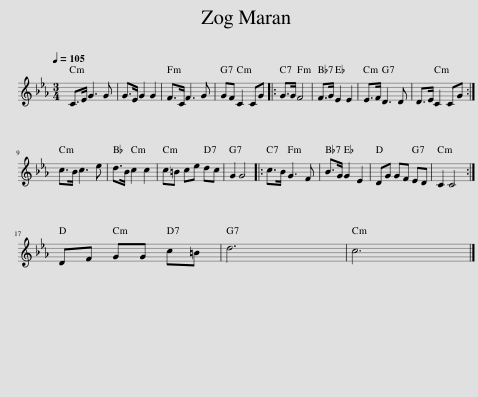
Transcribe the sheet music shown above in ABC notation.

X:1
L:1/8
Q:1/4=105
M:3/4
I:linebreak $
K:Cmin
V:1 treble
V:1
 C>E G3 G | G>E G2 G2 | F>C F3 G | GF C2 CG |: G>G F4 | %5
 F>G E2 E2 | E>F D3 D | D>E C2 CG :|$ c>B c3 e | d>B c2 c2 | %10
 c=B ce dc | G2 G4 |: c>B G3 F | B>G G2 E2 | DG GF ED | %15
 C2 C4 :|$ DF GG c=B | d6 | c6 |] %19
